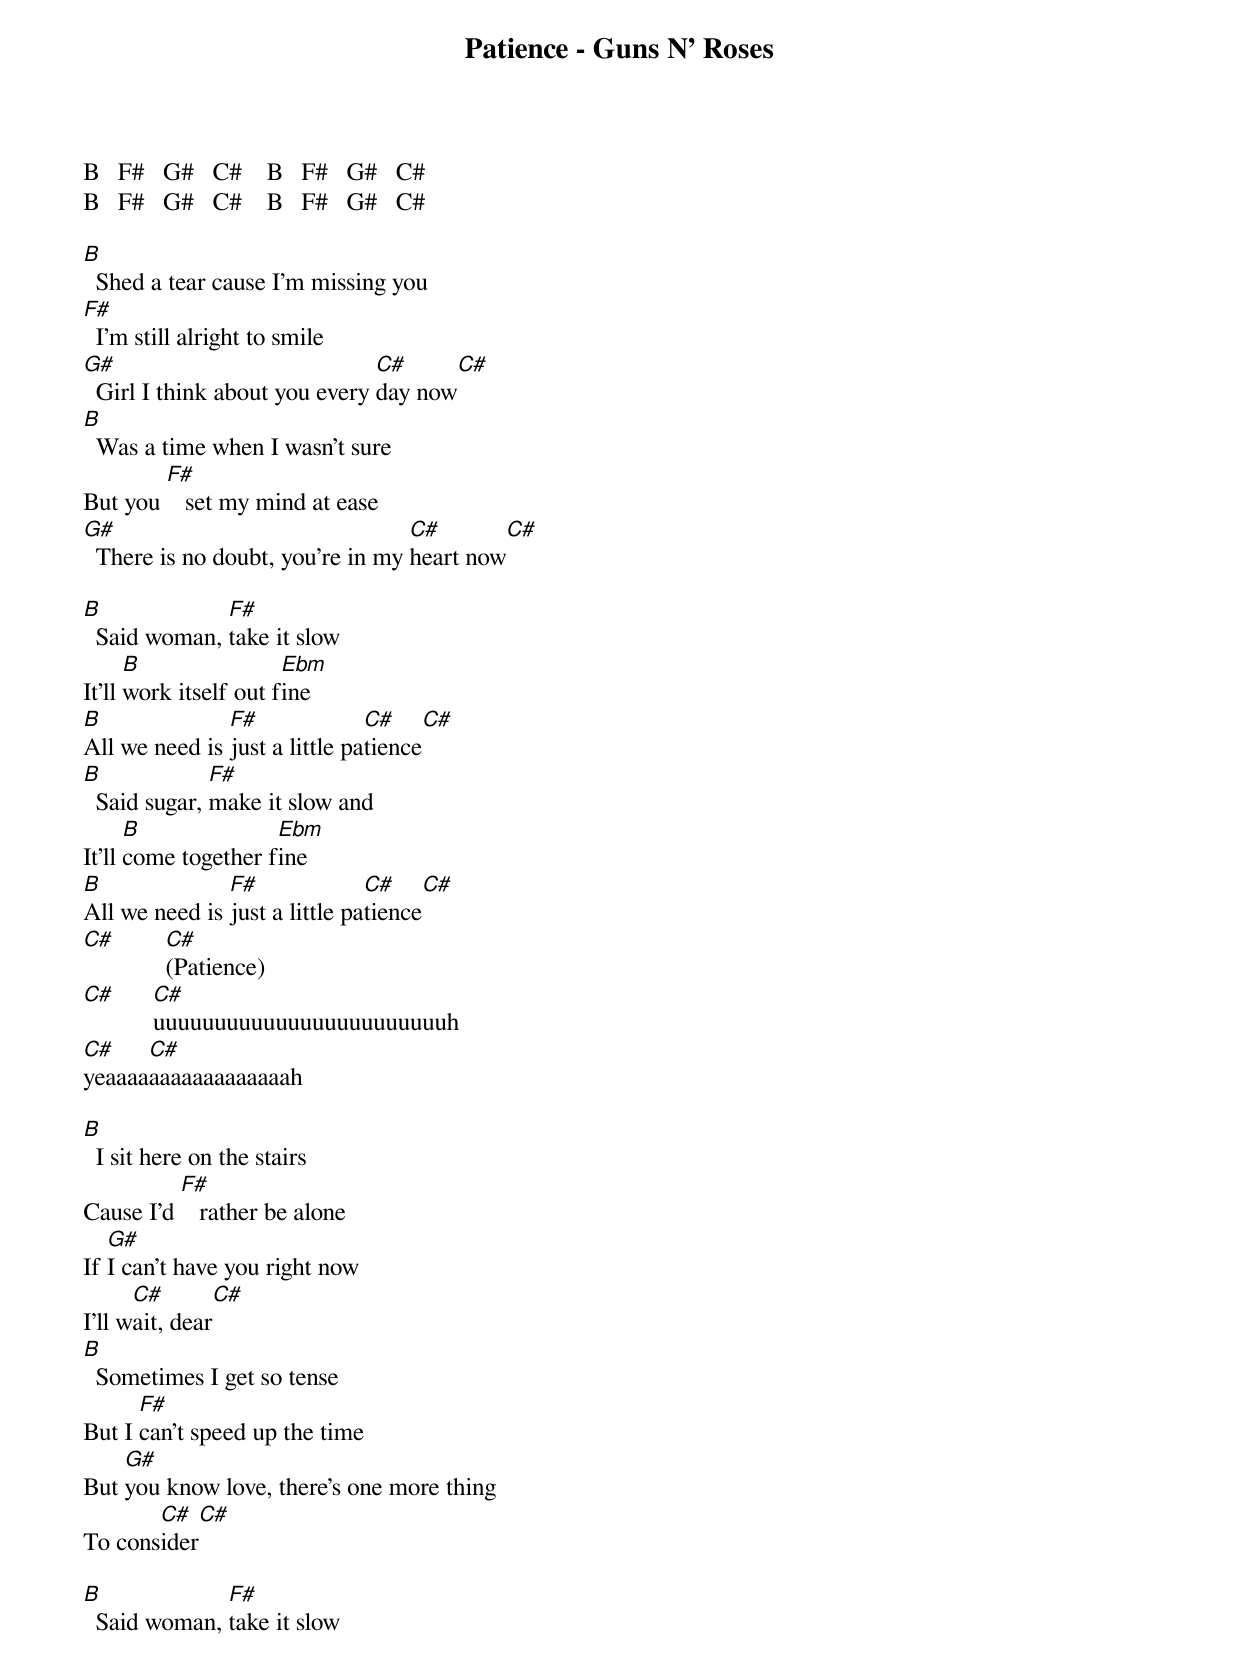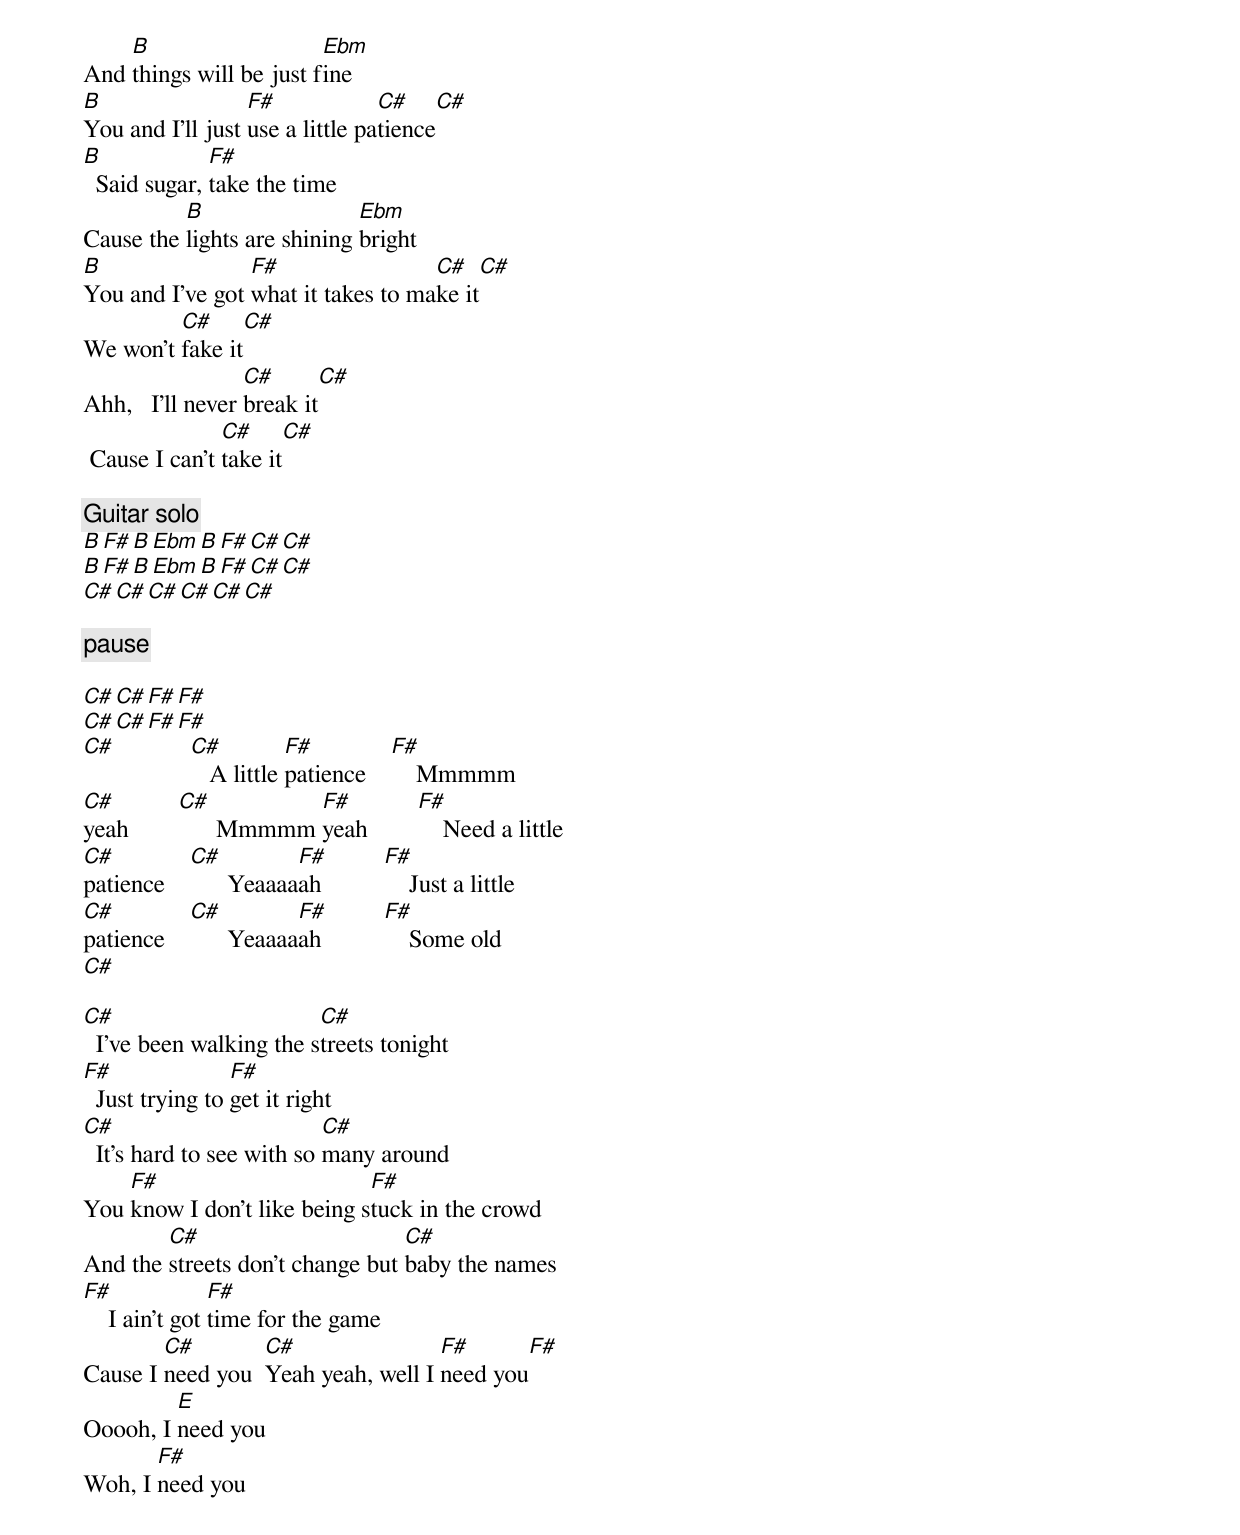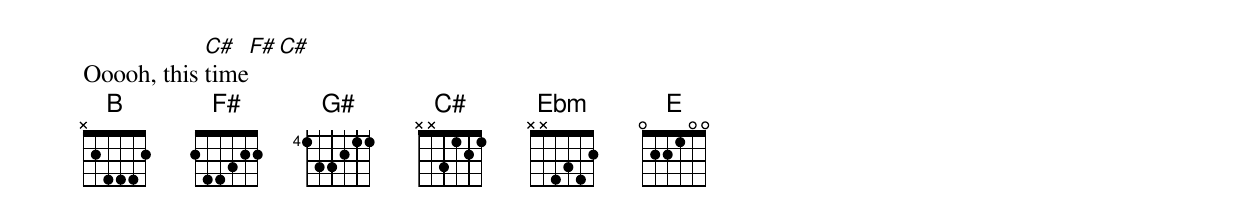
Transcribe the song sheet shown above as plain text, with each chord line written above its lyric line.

Patience - Guns N' Roses

B   F#   G#   C#    B   F#   G#   C#
B   F#   G#   C#    B   F#   G#   C#

B
  Shed a tear cause I'm missing you
F#
  I'm still alright to smile
G#                             C#           C#
  Girl I think about you every day now
B
  Was a time when I wasn't sure
        F#
But you    set my mind at ease
G#                                C#          C#
  There is no doubt, you're in my heart now

B             F#
  Said woman, take it slow
      B                Ebm
It'll work itself out fine
B              F#              C#       C#
All we need is just a little patience
B             F#
  Said sugar, make it slow and
      B              Ebm
It'll come together fine
B              F#              C#       C#
All we need is just a little patience
C#      C#
        (Patience)
C#    C#
      uuuuuuuuuuuuuuuuuuuuuuuuh
C#    C#
yeaaaaaaaaaaaaaaaaah

B
  I sit here on the stairs
          F#
Cause I'd    rather be alone
   G#
If I can't have you right now
      C#          C#
I'll wait, dear
B
  Sometimes I get so tense
      F#
But I can't speed up the time
    G#
But you know love, there's one more thing
       C#      C#
To consider

B             F#
  Said woman, take it slow
    B                    Ebm
And things will be just fine
B                 F#             C#       C#
You and I’ll just use a little patience
B             F#
  Said sugar, take the time
          B                  Ebm
Cause the lights are shining bright
B                F#                 C#       C#
You and I've got what it takes to make it
         C#            C#
We won't fake it
                  C#          C#
Ahh,   I'll never break it
               C#           C#
 Cause I can't take it

[Guitar solo]
B   F#   B   Ebm   B   F#   C#   C#
B   F#   B   Ebm   B   F#   C#   C#
C#  C#      C#  C#     C#  C#

[pause]

C#          C#          F#          F#
C#          C#          F#          F#
C#          C#          F#          F#
               A little patience        Mmmmm
C#          C#          F#          F#
yeah              Mmmmm yeah            Need a little
C#          C#          F#          F#
patience          Yeaaaaah              Just a little
C#          C#          F#          F#
patience          Yeaaaaah              Some old
                C#

C#                       C#
  I've been walking the streets tonight
F#               F#
  Just trying to get it right
C#                         C#
  It's hard to see with so many around
    F#                       F#
You know I don’t like being stuck in the crowd
        C#                       C#
And the streets don't change but baby the names
F#              F#
    I ain't got time for the game
        C#        C#                F#        F#
Cause I need you  Yeah yeah, well I need you
         E
Ooooh, I need you
       F#
Woh, I need you
            C#               F#             C#
Ooooh, this time
